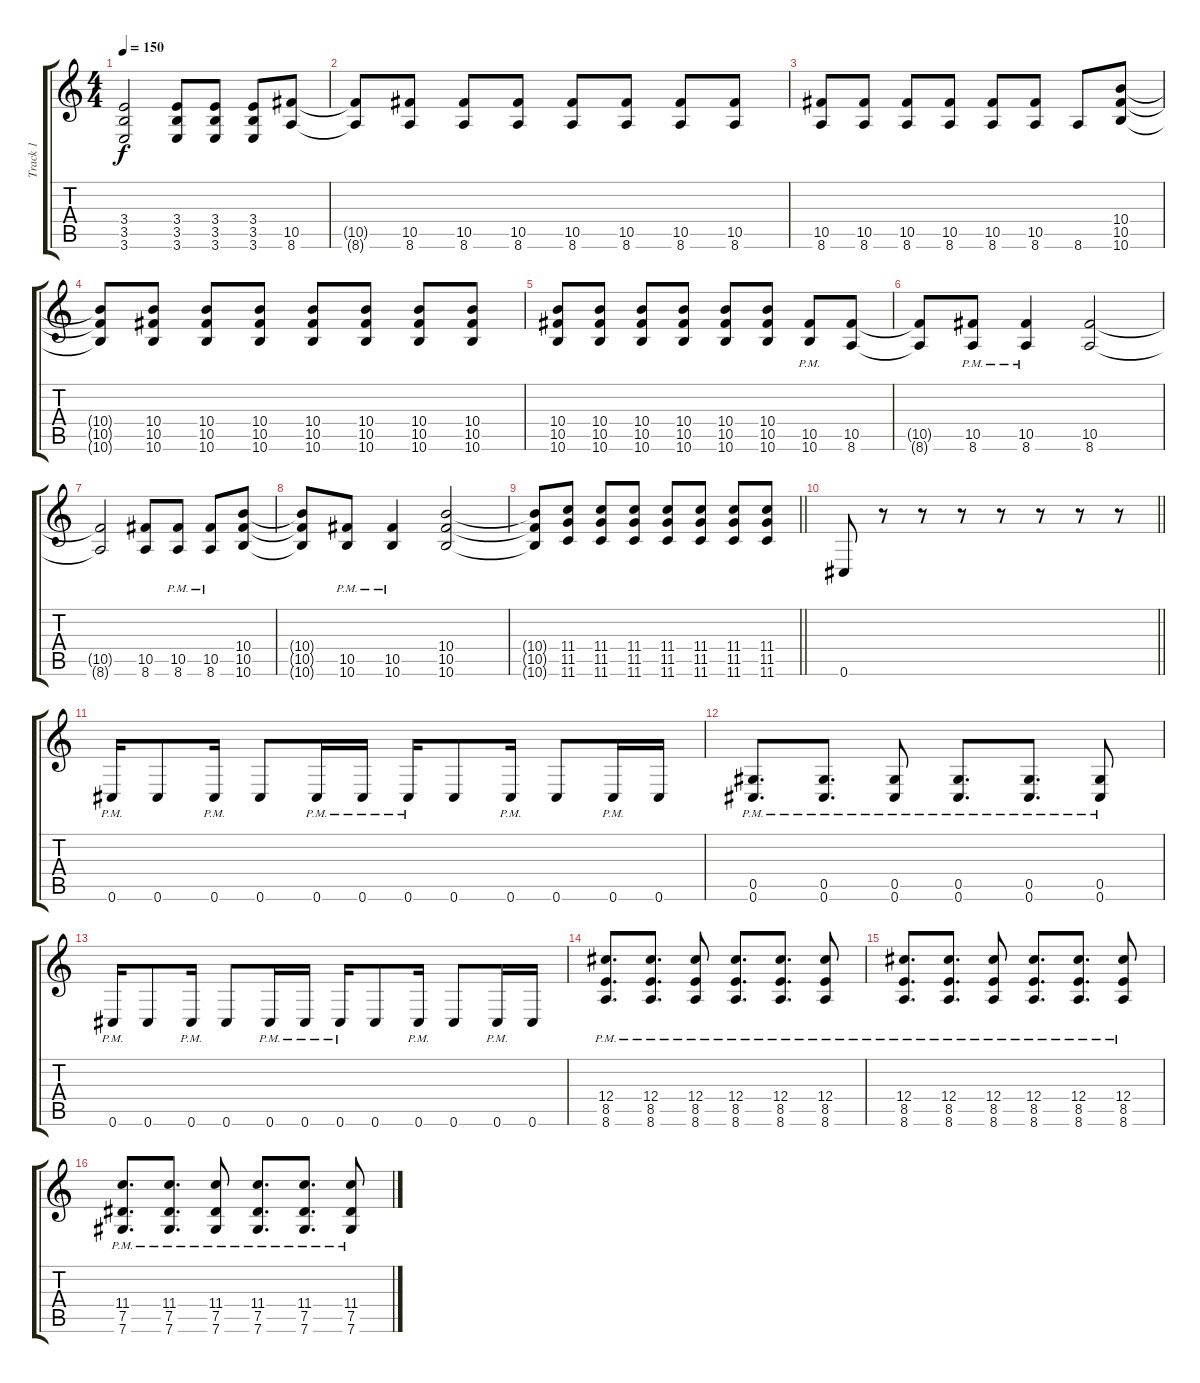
\track ("Track 1" "Track 1") {instrument distortionguitar}
\staff {score tabs}
\tuning (Eb4 Bb3 Gb3 Db3 Ab2 Db2) {hide}
\ts (4 4)
\tempo 150
\clef g2
\ks c
(3.4{t} 3.5{t} 3.6{t}).2{dy f} (3.4 3.5 3.6).8 (3.4 3.5 3.6).8 (3.4 3.5 3.6).8 (10.5 8.6).8 |
(10.5{t} 8.6{t}).8 (10.5 8.6).8 (10.5 8.6).8 (10.5 8.6).8 (10.5 8.6).8 (10.5 8.6).8 (10.5 8.6).8 (10.5 8.6).8 |
(10.5 8.6).8 (10.5 8.6).8 (10.5 8.6).8 (10.5 8.6).8 (10.5 8.6).8 (10.5 8.6).8 8.6.8 (10.4 10.5 10.6).8 |
(10.4{t} 10.5{t} 10.6{t}).8 (10.4 10.5 10.6).8 (10.4 10.5 10.6).8 (10.4 10.5 10.6).8 (10.4 10.5 10.6).8 (10.4 10.5 10.6).8 (10.4 10.5 10.6).8 (10.4 10.5 10.6).8 |
(10.4 10.5 10.6).8 (10.4 10.5 10.6).8 (10.4 10.5 10.6).8 (10.4 10.5 10.6).8 (10.4 10.5 10.6).8 (10.4 10.5 10.6).8 (10.5{pm} 10.6{pm}).8 (10.5 8.6).8 |
(10.5{t} 8.6{t}).8 (10.5{pm} 8.6{pm}).8 (10.5{pm} 8.6{pm}).4 (10.5 8.6).2 |
(10.5{t} 8.6{t}).2 (10.5 8.6).8 (10.5{pm} 8.6{pm}).8 (10.5{pm} 8.6{pm}).8 (10.4 10.5 10.6).8 |
(10.4{t} 10.5{t} 10.6{t}).8 (10.5{pm} 10.6{pm}).8 (10.5{pm} 10.6{pm}).4 (10.4 10.5 10.6).2 |
\barLineRight lightlight
(10.4{t} 10.5{t} 10.6{t}).8 (11.4 11.5 11.6).8 (11.4 11.5 11.6).8 (11.4 11.5 11.6).8 (11.4 11.5 11.6).8 (11.4 11.5 11.6).8 (11.4 11.5 11.6).8 (11.4 11.5 11.6).8 |
\barLineRight lightlight
0.6.8 r.8 r.8 r.8 r.8 r.8 r.8 r.8 |
\section ("" "")
0.6{pm}.16 0.6.8 0.6{pm}.16 0.6.8 0.6{pm}.16 0.6{pm}.16 0.6{pm}.16 0.6.8 0.6{pm}.16 0.6.8 0.6{pm}.16 0.6.16 |
(0.5{pm} 0.6{pm}).8{d} (0.5{pm} 0.6{pm}).8{d} (0.5{pm} 0.6{pm}).8 (0.5{pm} 0.6{pm}).8{d} (0.5{pm} 0.6{pm}).8{d} (0.5{pm} 0.6{pm}).8 |
0.6{pm}.16 0.6.8 0.6{pm}.16 0.6.8 0.6{pm}.16 0.6{pm}.16 0.6{pm}.16 0.6.8 0.6{pm}.16 0.6.8 0.6{pm}.16 0.6.16 |
(12.4{pm} 8.5{pm} 8.6{pm}).8{d} (12.4{pm} 8.5{pm} 8.6{pm}).8{d} (12.4{pm} 8.5{pm} 8.6{pm}).8 (12.4{pm} 8.5{pm} 8.6{pm}).8{d} (12.4{pm} 8.5{pm} 8.6{pm}).8{d} (12.4{pm} 8.5{pm} 8.6{pm}).8 |
(12.4{pm} 8.5{pm} 8.6{pm}).8{d} (12.4{pm} 8.5{pm} 8.6{pm}).8{d} (12.4{pm} 8.5{pm} 8.6{pm}).8 (12.4{pm} 8.5{pm} 8.6{pm}).8{d} (12.4{pm} 8.5{pm} 8.6{pm}).8{d} (12.4{pm} 8.5{pm} 8.6{pm}).8 |
(11.4{pm} 7.5{pm} 7.6{pm}).8{d} (11.4{pm} 7.5{pm} 7.6{pm}).8{d} (11.4{pm} 7.5{pm} 7.6{pm}).8 (11.4{pm} 7.5{pm} 7.6{pm}).8{d} (11.4{pm} 7.5{pm} 7.6{pm}).8{d} (11.4{pm} 7.5{pm} 7.6{pm}).8
